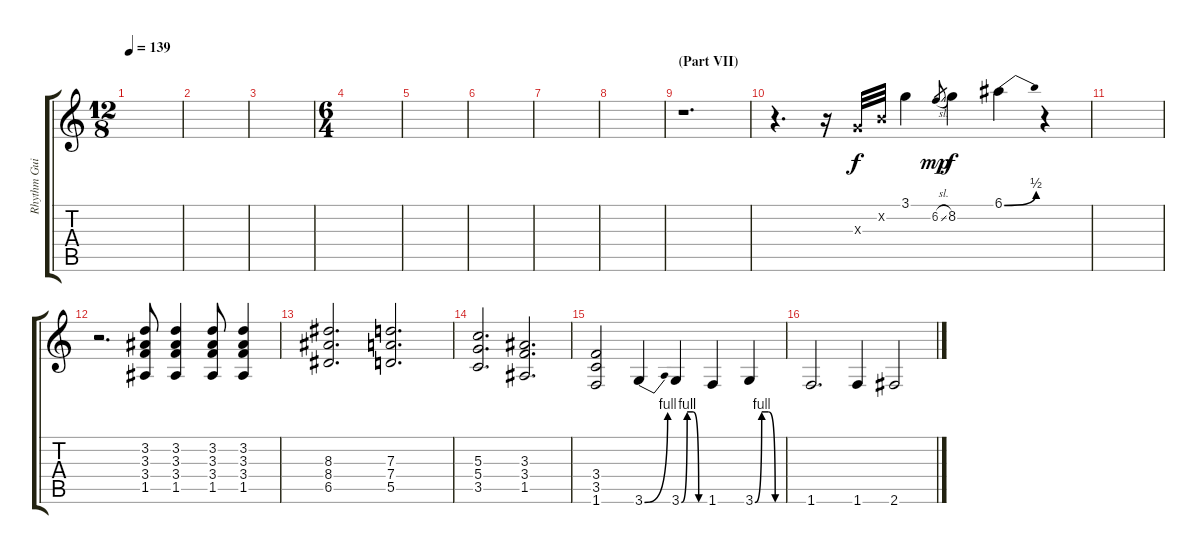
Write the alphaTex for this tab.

\track ("Rhythm Guitar I (David Gilmour)" "Rhythm Gui") {instrument electricguitarclean}
\staff {score tabs}
\tuning (E4 B3 G3 D3 A2 E2) {hide}
\ts (12 8)
\tempo 139
\clef g2
\ks c
|
|
|
\ts (6 4)
|
|
|
|
|
\section ("" "(Part VII)")
r.1{d volume 12} |
r.4{d} r.16 0.3{x}.32 0.2{x}.32 3.1.4 6.2{sl}.8{gr dy mp} 8.2.4{dy f} 6.1{be (bend 0 0 60 2)}.4 r.4 |
|
r.2{d} (3.2 3.3 3.4 1.5).8 (3.2 3.3 3.4 1.5).4 (3.2 3.3 3.4 1.5).8 (3.2 3.3 3.4 1.5).4 |
(8.3 8.4 6.5).2{d} (7.3 7.4 5.5).2{d} |
(5.3 5.4 3.5).2{d} (3.3 3.4 1.5).2{d} |
(3.4 3.5 1.6).2 3.6{be (bend 0 0 60 4)}.4 3.6{be (custom 0 0 15 4 30 4 45 0 60 0)}.4 1.6.4 3.6{be (custom 0 0 15 4 30 4 45 0 60 0)}.4 |
1.6.2{d} 1.6.4 2.6.2
